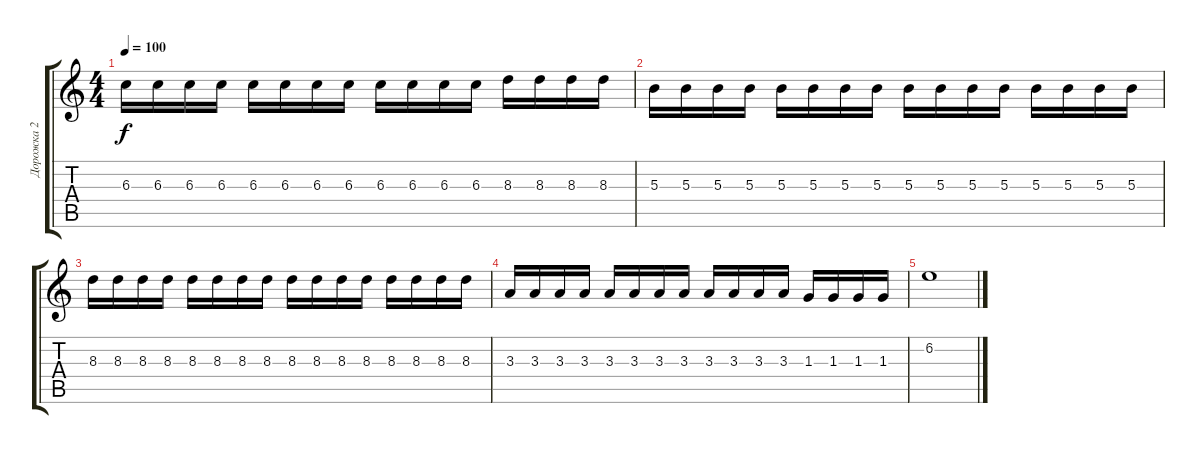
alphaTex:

\track ("Дорожка 2" "Дорожка 2") {instrument distortionguitar}
\staff {score tabs}
\tuning (Eb4 Bb3 Gb3 Db3 Ab2 Db2) {hide}
\ts (4 4)
\tempo 100
\clef g2
\ks c
6.3.16{dy f} 6.3.16 6.3.16 6.3.16 6.3.16 6.3.16 6.3.16 6.3.16 6.3.16 6.3.16 6.3.16 6.3.16 8.3.16 8.3.16 8.3.16 8.3.16 |
5.3.16 5.3.16 5.3.16 5.3.16 5.3.16 5.3.16 5.3.16 5.3.16 5.3.16 5.3.16 5.3.16 5.3.16 5.3.16 5.3.16 5.3.16 5.3.16 |
8.3.16 8.3.16 8.3.16 8.3.16 8.3.16 8.3.16 8.3.16 8.3.16 8.3.16 8.3.16 8.3.16 8.3.16 8.3.16 8.3.16 8.3.16 8.3.16 |
3.3.16 3.3.16 3.3.16 3.3.16 3.3.16 3.3.16 3.3.16 3.3.16 3.3.16 3.3.16 3.3.16 3.3.16 1.3.16 1.3.16 1.3.16 1.3.16 |
6.2.1
